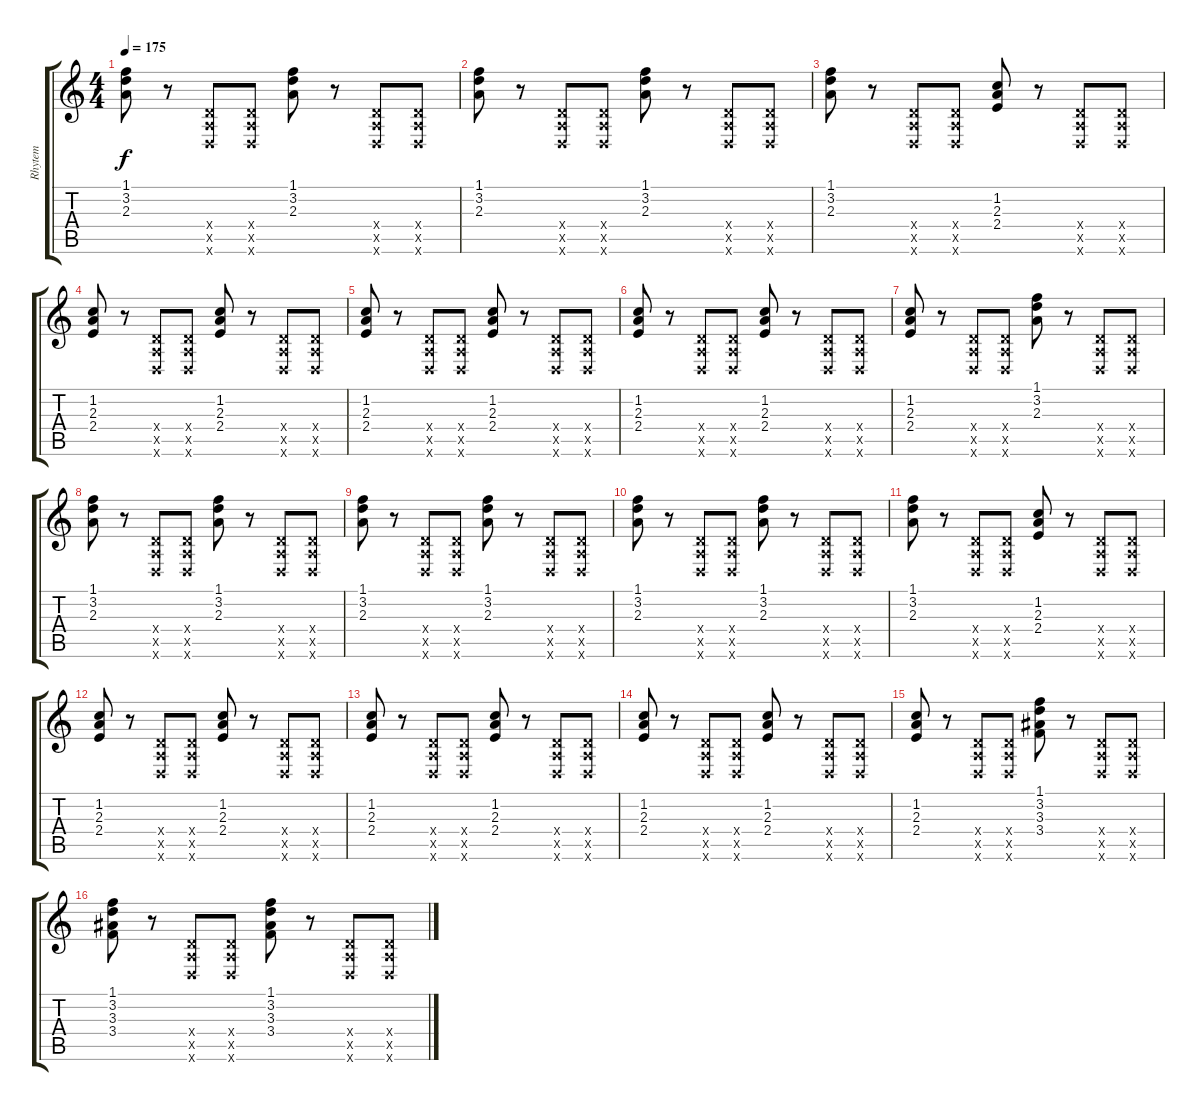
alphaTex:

\track ("Rhytem" "Rhytem") {instrument distortionguitar}
\staff {score tabs}
\tuning (E4 B3 G3 D3 A2 D2) {hide}
\ts (4 4)
\tempo 175
\clef g2
\ks c
(1.1 3.2 2.3).8{dy f} r.8 (0.4{x} 0.5{x} 0.6{x}).8 (0.4{x} 0.5{x} 0.6{x}).8 (1.1 3.2 2.3).8 r.8 (0.4{x} 0.5{x} 0.6{x}).8 (0.4{x} 0.5{x} 0.6{x}).8 |
(1.1 3.2 2.3).8 r.8 (0.4{x} 0.5{x} 0.6{x}).8 (0.4{x} 0.5{x} 0.6{x}).8 (1.1 3.2 2.3).8 r.8 (0.4{x} 0.5{x} 0.6{x}).8 (0.4{x} 0.5{x} 0.6{x}).8 |
(1.1 3.2 2.3).8 r.8 (0.4{x} 0.5{x} 0.6{x}).8 (0.4{x} 0.5{x} 0.6{x}).8 (1.2 2.3 2.4).8 r.8 (0.4{x} 0.5{x} 0.6{x}).8 (0.4{x} 0.5{x} 0.6{x}).8 |
(1.2 2.3 2.4).8 r.8 (0.4{x} 0.5{x} 0.6{x}).8 (0.4{x} 0.5{x} 0.6{x}).8 (1.2 2.3 2.4).8 r.8 (0.4{x} 0.5{x} 0.6{x}).8 (0.4{x} 0.5{x} 0.6{x}).8 |
(1.2 2.3 2.4).8 r.8 (0.4{x} 0.5{x} 0.6{x}).8 (0.4{x} 0.5{x} 0.6{x}).8 (1.2 2.3 2.4).8 r.8 (0.4{x} 0.5{x} 0.6{x}).8 (0.4{x} 0.5{x} 0.6{x}).8 |
(1.2 2.3 2.4).8 r.8 (0.4{x} 0.5{x} 0.6{x}).8 (0.4{x} 0.5{x} 0.6{x}).8 (1.2 2.3 2.4).8 r.8 (0.4{x} 0.5{x} 0.6{x}).8 (0.4{x} 0.5{x} 0.6{x}).8 |
(1.2 2.3 2.4).8 r.8 (0.4{x} 0.5{x} 0.6{x}).8 (0.4{x} 0.5{x} 0.6{x}).8 (1.1 3.2 2.3).8 r.8 (0.4{x} 0.5{x} 0.6{x}).8 (0.4{x} 0.5{x} 0.6{x}).8 |
(1.1 3.2 2.3).8 r.8 (0.4{x} 0.5{x} 0.6{x}).8 (0.4{x} 0.5{x} 0.6{x}).8 (1.1 3.2 2.3).8 r.8 (0.4{x} 0.5{x} 0.6{x}).8 (0.4{x} 0.5{x} 0.6{x}).8 |
(1.1 3.2 2.3).8 r.8 (0.4{x} 0.5{x} 0.6{x}).8 (0.4{x} 0.5{x} 0.6{x}).8 (1.1 3.2 2.3).8 r.8 (0.4{x} 0.5{x} 0.6{x}).8 (0.4{x} 0.5{x} 0.6{x}).8 |
(1.1 3.2 2.3).8 r.8 (0.4{x} 0.5{x} 0.6{x}).8 (0.4{x} 0.5{x} 0.6{x}).8 (1.1 3.2 2.3).8 r.8 (0.4{x} 0.5{x} 0.6{x}).8 (0.4{x} 0.5{x} 0.6{x}).8 |
(1.1 3.2 2.3).8 r.8 (0.4{x} 0.5{x} 0.6{x}).8 (0.4{x} 0.5{x} 0.6{x}).8 (1.2 2.3 2.4).8 r.8 (0.4{x} 0.5{x} 0.6{x}).8 (0.4{x} 0.5{x} 0.6{x}).8 |
(1.2 2.3 2.4).8 r.8 (0.4{x} 0.5{x} 0.6{x}).8 (0.4{x} 0.5{x} 0.6{x}).8 (1.2 2.3 2.4).8 r.8 (0.4{x} 0.5{x} 0.6{x}).8 (0.4{x} 0.5{x} 0.6{x}).8 |
(1.2 2.3 2.4).8 r.8 (0.4{x} 0.5{x} 0.6{x}).8 (0.4{x} 0.5{x} 0.6{x}).8 (1.2 2.3 2.4).8 r.8 (0.4{x} 0.5{x} 0.6{x}).8 (0.4{x} 0.5{x} 0.6{x}).8 |
(1.2 2.3 2.4).8 r.8 (0.4{x} 0.5{x} 0.6{x}).8 (0.4{x} 0.5{x} 0.6{x}).8 (1.2 2.3 2.4).8 r.8 (0.4{x} 0.5{x} 0.6{x}).8 (0.4{x} 0.5{x} 0.6{x}).8 |
(1.2 2.3 2.4).8 r.8 (0.4{x} 0.5{x} 0.6{x}).8 (0.4{x} 0.5{x} 0.6{x}).8 (1.1 3.2 3.3 3.4).8 r.8 (0.4{x} 0.5{x} 0.6{x}).8 (0.4{x} 0.5{x} 0.6{x}).8 |
(1.1 3.2 3.3 3.4).8 r.8 (0.4{x} 0.5{x} 0.6{x}).8 (0.4{x} 0.5{x} 0.6{x}).8 (1.1 3.2 3.3 3.4).8 r.8 (0.4{x} 0.5{x} 0.6{x}).8 (0.4{x} 0.5{x} 0.6{x}).8
